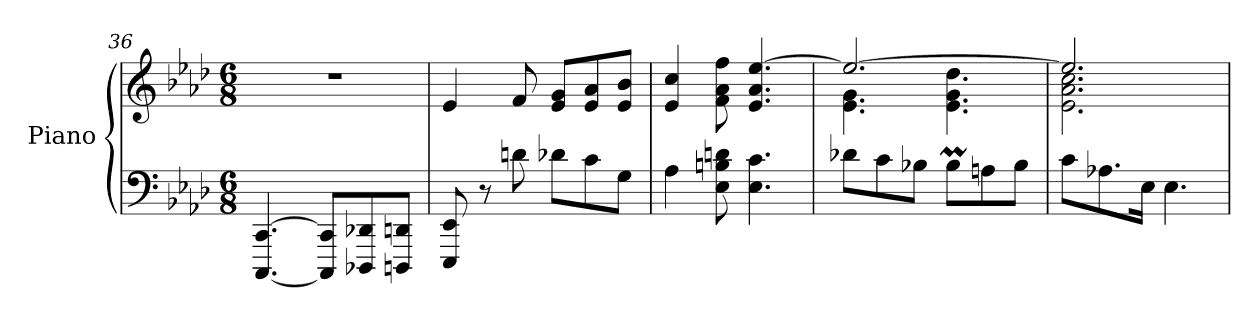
**kern	**kern
*part1	*part1
*staff2	*staff1
*I"Piano	*
*I'Pno.	*
*clefF4	*clefG2
*k[b-e-a-d-]	*k[b-e-a-d-]
*M6/8	*M6/8
=36	=36
[4.CCC/ [4.CC/	2.r
8CCC/] 8CC/]L	.
8DDD-X/ 8DD-X/	.
8DDDn/ 8DDn/J	.
=37	=37
8EEE-/ 8EE-/	4e-/
8r	.
8dn\	8f/
8d-X\L	8e-/ 8g/L
8c\	8e-/ 8a-/
8G\J	8e-/ 8b-/J
=38	=38
4A-\	4e-/ 4cc/
8E-\ 8Bn\ 8dn\	8f\ 8a-\ 8ff\
4.E-\ 4.c\	4.e-/ 4.a-/ [4.ee-/
!!LO:LB:g=z
=39	=39
*	*^
8d-X\L	2.ee-/_	4.e-\ 4.g\
8c\	.	.
8B-X\J	.	.
8B-M\L	.	4.e-\ 4.g\ 4.dd-\
8An\	.	.
8B-\J	.	.
!!LO:LB:g=z	!!
=40	=40	=40
8c\L	2.ee-/]	2.e-\ 2.a-\ 2.cc\
8.A-X\	.	.
16E-\Jk	.	.
4.E-\	.	.
*	*v	*v
=	=
*-	*-
